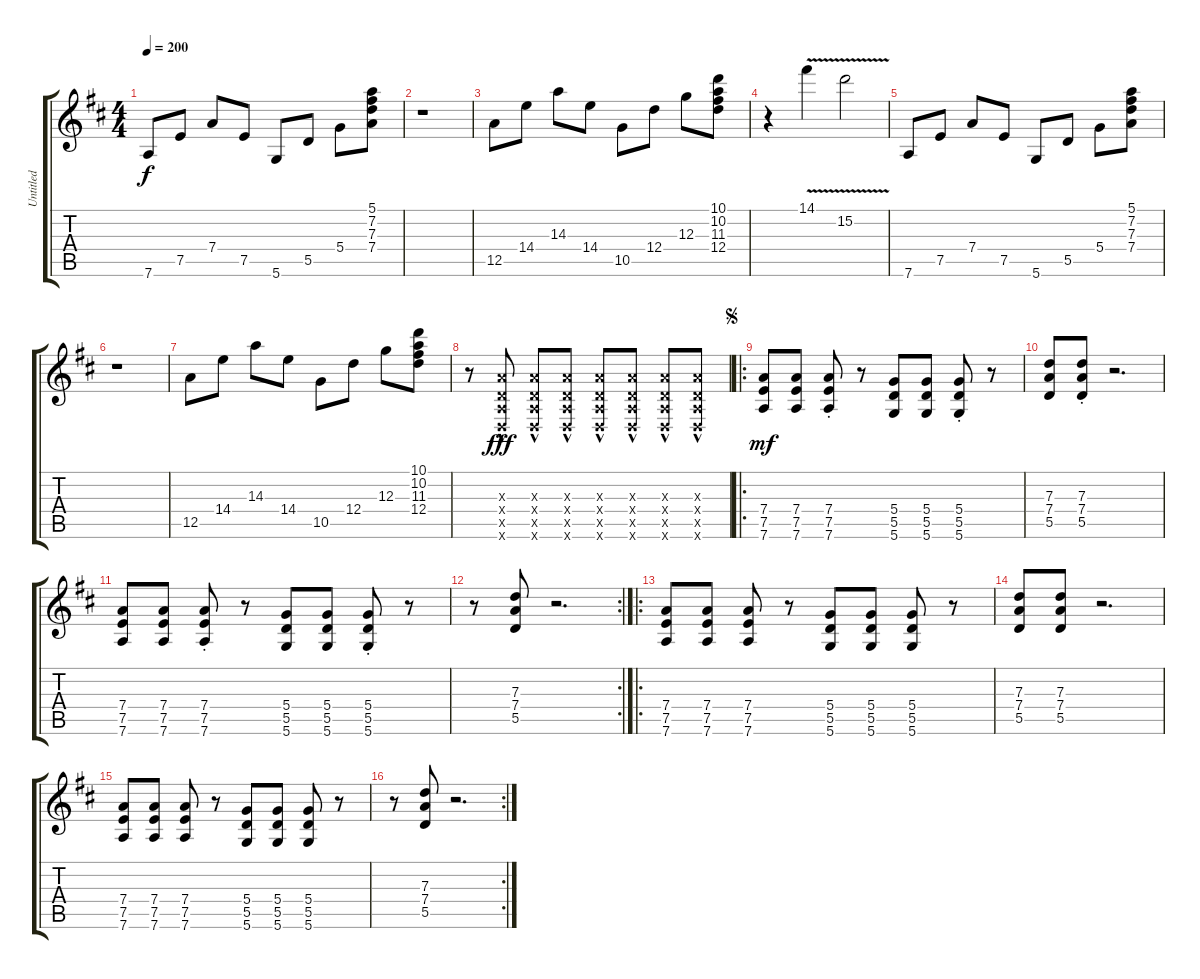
\track ("Untitled" "Untitled") {instrument overdrivenguitar}
\staff {score tabs}
\tuning (E4 B3 G3 D3 A2 D2) {hide}
\ts (4 4)
\tempo 200
\clef g2
\ks d
7.6.8{dy f instrument overdrivenguitar} 7.5.8 7.4.8 7.5.8 5.6.8 5.5.8 5.4.8 (5.1 7.2 7.3 7.4).8 |
r.1 |
12.5.8 14.4.8 14.3.8 14.4.8 10.5.8 12.4.8 12.3.8 (10.1 10.2 11.3 12.4).8 |
r.4 14.1{v}.4 15.2{v}.2 |
7.6.8 7.5.8 7.4.8 7.5.8 5.6.8 5.5.8 5.4.8 (5.1 7.2 7.3 7.4).8 |
r.1 |
12.5.8 14.4.8 14.3.8 14.4.8 10.5.8 12.4.8 12.3.8 (10.1 10.2 11.3 12.4).8 |
r.8 (2.3{hac x} 0.4{hac x} 0.5{hac x} 0.6{hac x}).8{dy fff} (2.3{hac x} 0.4{hac x} 0.5{hac x} 0.6{hac x}).8 (2.3{hac x} 0.4{hac x} 0.5{hac x} 0.6{hac x}).8 (2.3{hac x} 0.4{hac x} 0.5{hac x} 0.6{hac x}).8 (2.3{hac x} 0.4{hac x} 0.5{hac x} 0.6{hac x}).8 (2.3{hac x} 0.4{hac x} 0.5{hac x} 0.6{hac x}).8 (2.3{hac x} 0.4{hac x} 0.5{hac x} 0.6{hac x}).8 |
\ro
\jump segno
(7.4 7.5 7.6).8{dy mf} (7.4 7.5 7.6).8 (7.4{st} 7.5{st} 7.6{st}).8 r.8 (5.4 5.5 5.6).8 (5.4 5.5 5.6).8 (5.4{st} 5.5{st} 5.6{st}).8 r.8 |
(7.3 7.4 5.5).8 (7.3{st} 7.4{st} 5.5{st}).8 r.2{d} |
(7.4 7.5 7.6).8 (7.4 7.5 7.6).8 (7.4{st} 7.5{st} 7.6{st}).8 r.8 (5.4 5.5 5.6).8 (5.4 5.5 5.6).8 (5.4{st} 5.5{st} 5.6{st}).8 r.8 |
\rc 2
r.8 (7.3 7.4 5.5).8 r.2{d} |
\ro
(7.4 7.5 7.6).8 (7.4 7.5 7.6).8 (7.4 7.5 7.6).8 r.8 (5.4 5.5 5.6).8 (5.4 5.5 5.6).8 (5.4 5.5 5.6).8 r.8 |
(7.3 7.4 5.5).8 (7.3 7.4 5.5).8 r.2{d} |
(7.4 7.5 7.6).8 (7.4 7.5 7.6).8 (7.4 7.5 7.6).8 r.8 (5.4 5.5 5.6).8 (5.4 5.5 5.6).8 (5.4 5.5 5.6).8 r.8 |
\rc 2
r.8 (7.3 7.4 5.5).8 r.2{d}
